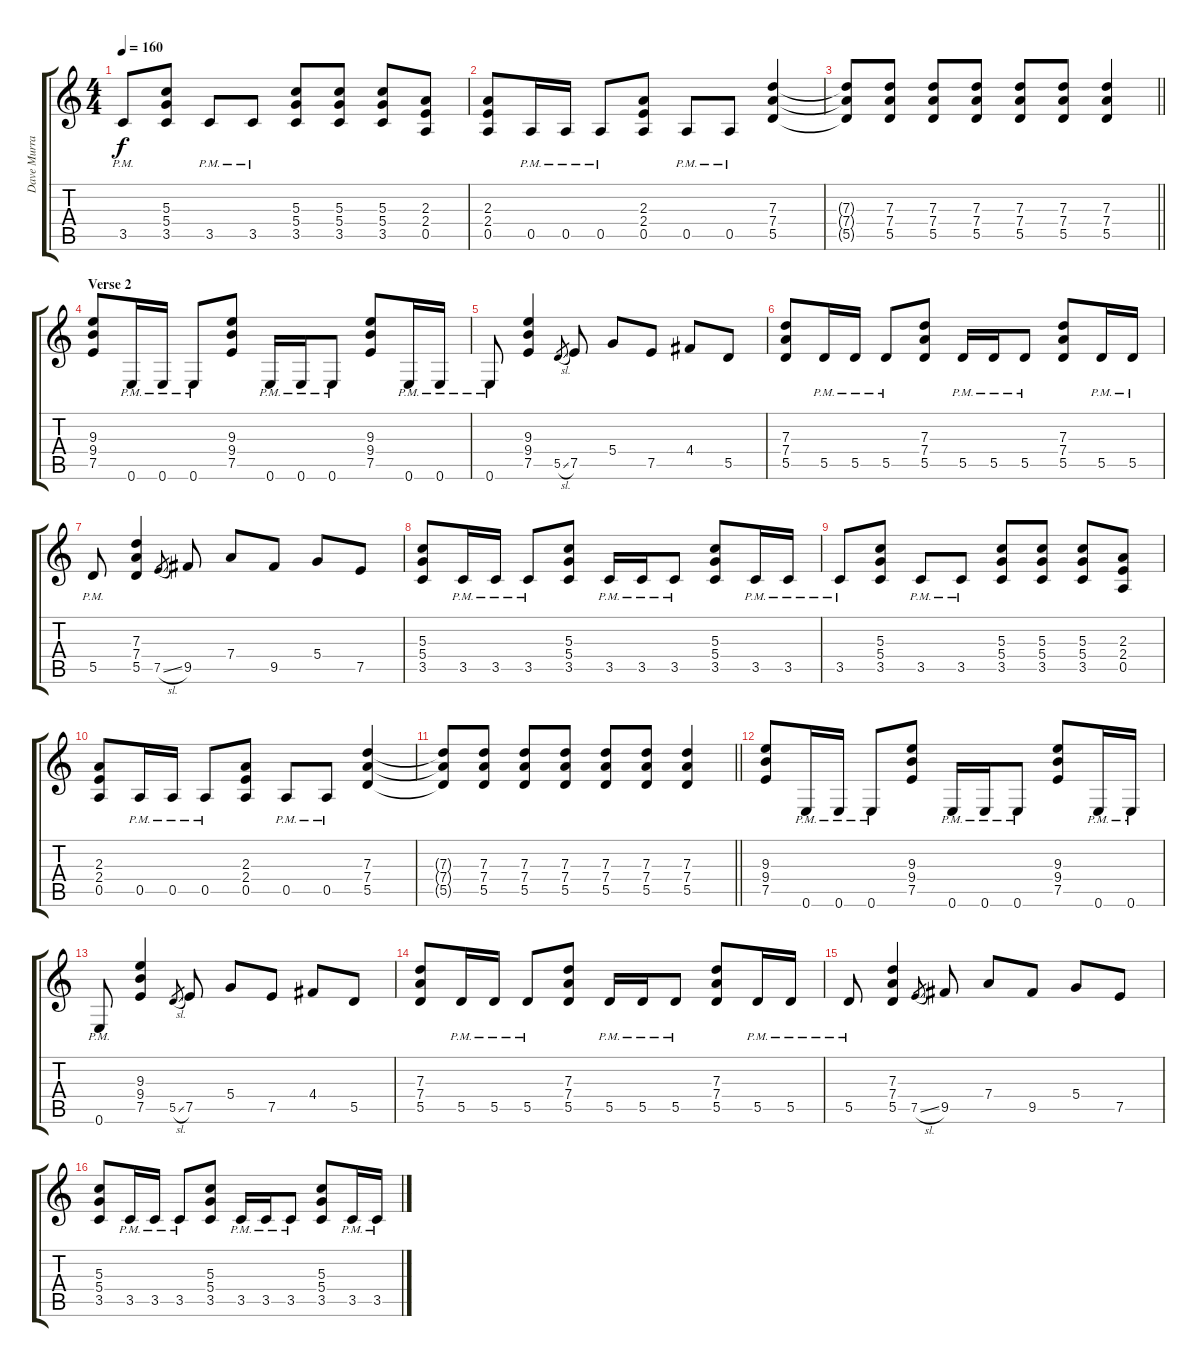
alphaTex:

\track ("Dave Murray" "Dave Murra") {instrument overdrivenguitar}
\staff {score tabs}
\tuning (E4 B3 G3 D3 A2 E2) {hide}
\ts (4 4)
\tempo 160
\clef g2
\ks c
3.5{pm}.8{dy f} (5.3 5.4 3.5).8 3.5{pm}.8 3.5{pm}.8 (5.3 5.4 3.5).8 (5.3 5.4 3.5).8 (5.3 5.4 3.5).8 (2.3 2.4 0.5).8 |
(2.3 2.4 0.5).8 0.5{pm}.16 0.5{pm}.16 0.5{pm}.8 (2.3 2.4 0.5).8 0.5{pm}.8 0.5{pm}.8 (7.3 7.4 5.5).4 |
\barLineRight lightlight
(7.3{t} 7.4{t} 5.5{t}).8 (7.3 7.4 5.5).8 (7.3 7.4 5.5).8 (7.3 7.4 5.5).8 (7.3 7.4 5.5).8 (7.3 7.4 5.5).8 (7.3 7.4 5.5).4 |
\section ("" "Verse 2")
(9.3 9.4 7.5).8 0.6{pm}.16 0.6{pm}.16 0.6{pm}.8 (9.3 9.4 7.5).8 0.6{pm}.16 0.6{pm}.16 0.6{pm}.8 (9.3 9.4 7.5).8 0.6{pm}.16 0.6{pm}.16 |
0.6{pm}.8 (9.3 9.4 7.5).4 5.5{sl}.8{gr} 7.5.8 5.4.8 7.5.8 4.4.8 5.5.8 |
(7.3 7.4 5.5).8 5.5{pm}.16 5.5{pm}.16 5.5{pm}.8 (7.3 7.4 5.5).8 5.5{pm}.16 5.5{pm}.16 5.5{pm}.8 (7.3 7.4 5.5).8 5.5{pm}.16 5.5{pm}.16 |
5.5{pm}.8 (7.3 7.4 5.5).4 7.5{sl}.8{gr} 9.5.8 7.4.8 9.5.8 5.4.8 7.5.8 |
(5.3 5.4 3.5).8 3.5{pm}.16 3.5{pm}.16 3.5{pm}.8 (5.3 5.4 3.5).8 3.5{pm}.16 3.5{pm}.16 3.5{pm}.8 (5.3 5.4 3.5).8 3.5{pm}.16 3.5{pm}.16 |
3.5{pm}.8 (5.3 5.4 3.5).8 3.5{pm}.8 3.5{pm}.8 (5.3 5.4 3.5).8 (5.3 5.4 3.5).8 (5.3 5.4 3.5).8 (2.3 2.4 0.5).8 |
(2.3 2.4 0.5).8 0.5{pm}.16 0.5{pm}.16 0.5{pm}.8 (2.3 2.4 0.5).8 0.5{pm}.8 0.5{pm}.8 (7.3 7.4 5.5).4 |
\barLineRight lightlight
(7.3{t} 7.4{t} 5.5{t}).8 (7.3 7.4 5.5).8 (7.3 7.4 5.5).8 (7.3 7.4 5.5).8 (7.3 7.4 5.5).8 (7.3 7.4 5.5).8 (7.3 7.4 5.5).4 |
(9.3 9.4 7.5).8 0.6{pm}.16 0.6{pm}.16 0.6{pm}.8 (9.3 9.4 7.5).8 0.6{pm}.16 0.6{pm}.16 0.6{pm}.8 (9.3 9.4 7.5).8 0.6{pm}.16 0.6{pm}.16 |
0.6{pm}.8 (9.3 9.4 7.5).4 5.5{sl}.8{gr} 7.5.8 5.4.8 7.5.8 4.4.8 5.5.8 |
(7.3 7.4 5.5).8 5.5{pm}.16 5.5{pm}.16 5.5{pm}.8 (7.3 7.4 5.5).8 5.5{pm}.16 5.5{pm}.16 5.5{pm}.8 (7.3 7.4 5.5).8 5.5{pm}.16 5.5{pm}.16 |
5.5{pm}.8 (7.3 7.4 5.5).4 7.5{sl}.8{gr} 9.5.8 7.4.8 9.5.8 5.4.8 7.5.8 |
(5.3 5.4 3.5).8 3.5{pm}.16 3.5{pm}.16 3.5{pm}.8 (5.3 5.4 3.5).8 3.5{pm}.16 3.5{pm}.16 3.5{pm}.8 (5.3 5.4 3.5).8 3.5{pm}.16 3.5{pm}.16
